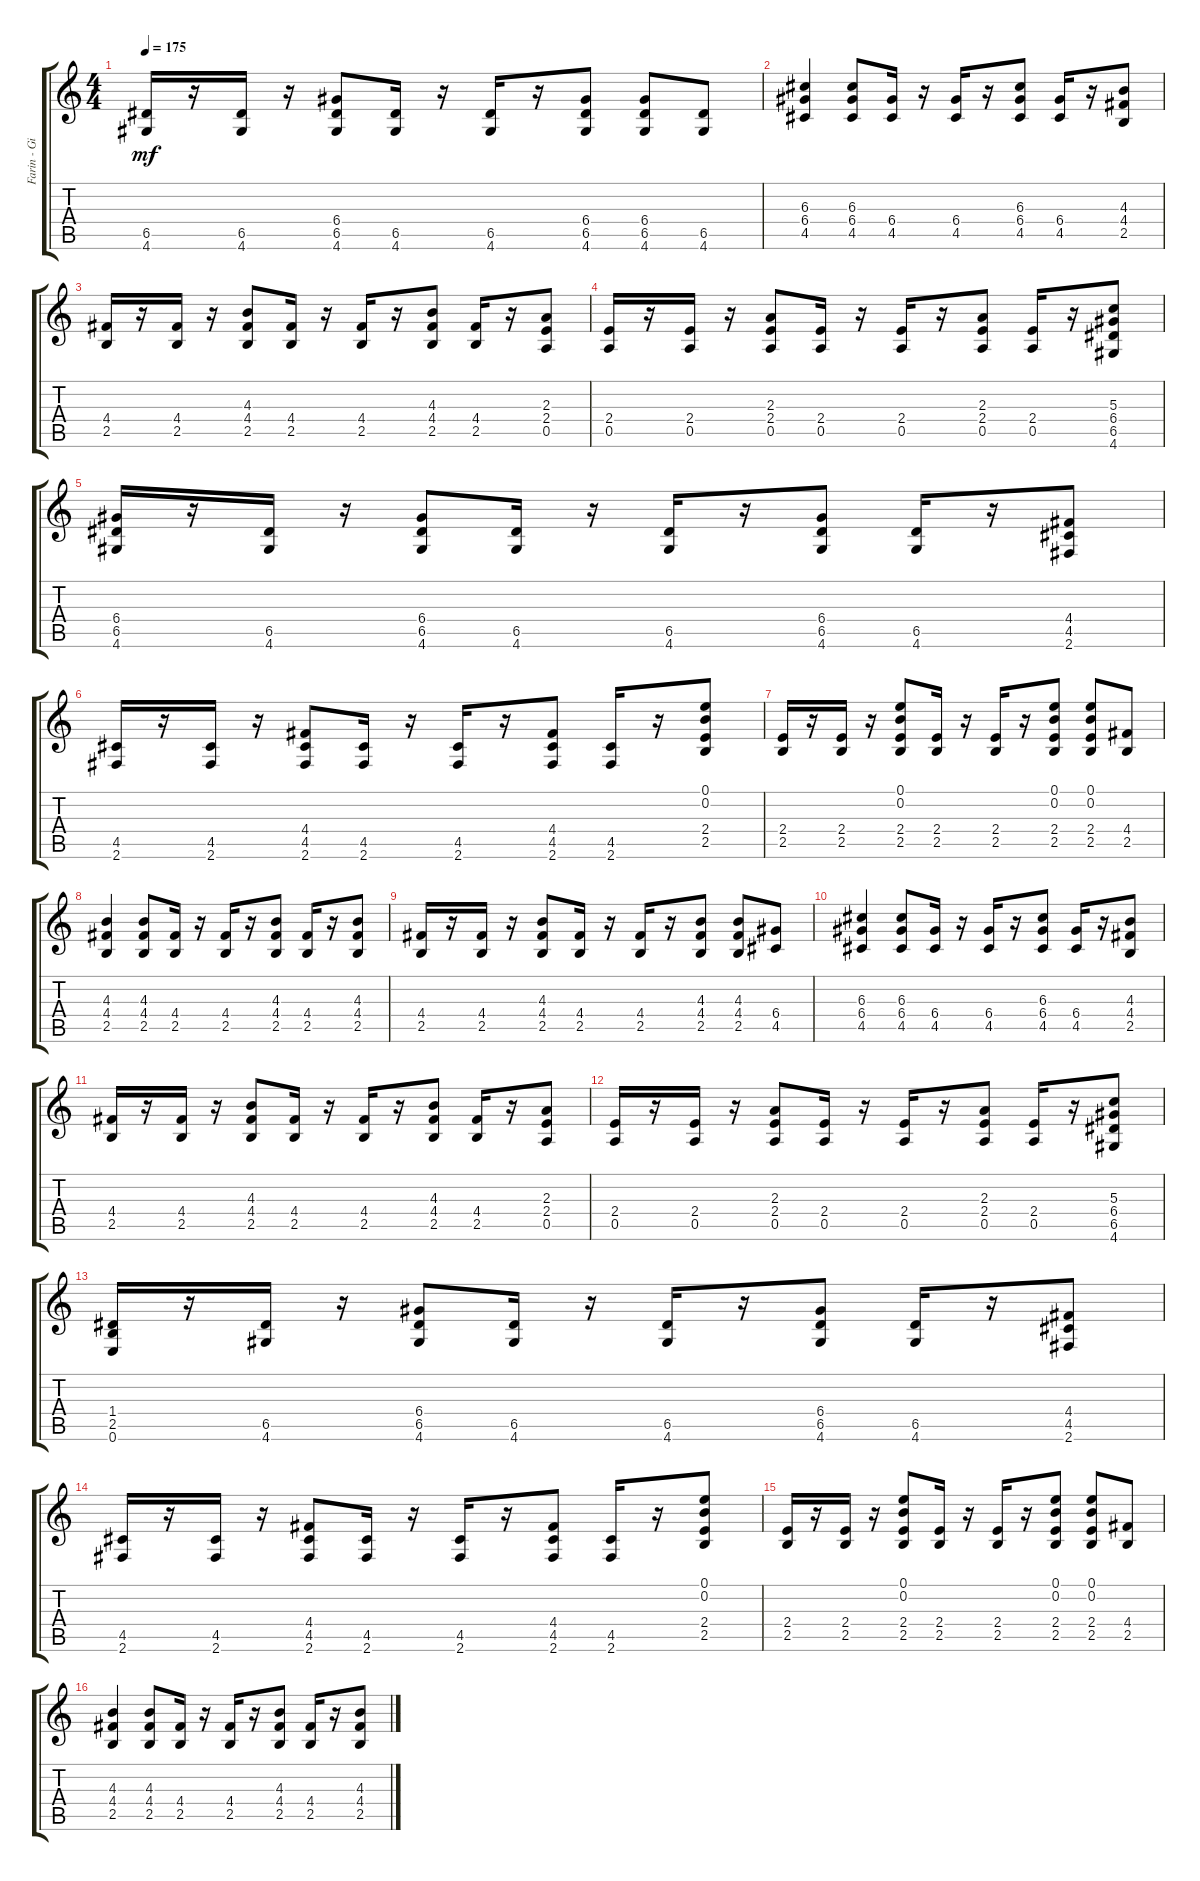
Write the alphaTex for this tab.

\track ("Farin - Gitarre 1/Intro" "Farin - Gi") {instrument overdrivenguitar}
\staff {score tabs}
\tuning (E4 B3 G3 D3 A2 E2) {hide}
\ts (4 4)
\tempo 175
\clef g2
\ks c
(6.5 4.6).16{dy mf} r.16 (6.5 4.6).16 r.16 (6.4 6.5 4.6).8 (6.5 4.6).16 r.16 (6.5 4.6).16 r.16 (6.4 6.5 4.6).8 (6.4 6.5 4.6).8 (6.5 4.6).8 |
(6.3 6.4 4.5).4 (6.3 6.4 4.5).8 (6.4 4.5).16 r.16 (6.4 4.5).16 r.16 (6.3 6.4 4.5).8 (6.4 4.5).16 r.16 (4.3 4.4 2.5).8 |
(4.4 2.5).16 r.16 (4.4 2.5).16 r.16 (4.3 4.4 2.5).8 (4.4 2.5).16 r.16 (4.4 2.5).16 r.16 (4.3 4.4 2.5).8 (4.4 2.5).16 r.16 (2.3 2.4 0.5).8 |
(2.4 0.5).16 r.16 (2.4 0.5).16 r.16 (2.3 2.4 0.5).8 (2.4 0.5).16 r.16 (2.4 0.5).16 r.16 (2.3 2.4 0.5).8 (2.4 0.5).16 r.16 (5.3 6.4 6.5 4.6).8 |
(6.4 6.5 4.6).16 r.16 (6.5 4.6).16 r.16 (6.4 6.5 4.6).8 (6.5 4.6).16 r.16 (6.5 4.6).16 r.16 (6.4 6.5 4.6).8 (6.5 4.6).16 r.16 (4.4 4.5 2.6).8 |
(4.5 2.6).16 r.16 (4.5 2.6).16 r.16 (4.4 4.5 2.6).8 (4.5 2.6).16 r.16 (4.5 2.6).16 r.16 (4.4 4.5 2.6).8 (4.5 2.6).16 r.16 (0.1 0.2 2.4 2.5).8 |
(2.4 2.5).16 r.16 (2.4 2.5).16 r.16 (0.1 0.2 2.4 2.5).8 (2.4 2.5).16 r.16 (2.4 2.5).16 r.16 (0.1 0.2 2.4 2.5).8 (0.1 0.2 2.4 2.5).8 (4.4 2.5).8 |
(4.3 4.4 2.5).4 (4.3 4.4 2.5).8 (4.4 2.5).16 r.16 (4.4 2.5).16 r.16 (4.3 4.4 2.5).8 (4.4 2.5).16 r.16 (4.3 4.4 2.5).8 |
(4.4 2.5).16 r.16 (4.4 2.5).16 r.16 (4.3 4.4 2.5).8 (4.4 2.5).16 r.16 (4.4 2.5).16 r.16 (4.3 4.4 2.5).8 (4.3 4.4 2.5).8 (6.4 4.5).8 |
(6.3 6.4 4.5).4 (6.3 6.4 4.5).8 (6.4 4.5).16 r.16 (6.4 4.5).16 r.16 (6.3 6.4 4.5).8 (6.4 4.5).16 r.16 (4.3 4.4 2.5).8 |
(4.4 2.5).16 r.16 (4.4 2.5).16 r.16 (4.3 4.4 2.5).8 (4.4 2.5).16 r.16 (4.4 2.5).16 r.16 (4.3 4.4 2.5).8 (4.4 2.5).16 r.16 (2.3 2.4 0.5).8 |
(2.4 0.5).16 r.16 (2.4 0.5).16 r.16 (2.3 2.4 0.5).8 (2.4 0.5).16 r.16 (2.4 0.5).16 r.16 (2.3 2.4 0.5).8 (2.4 0.5).16 r.16 (5.3 6.4 6.5 4.6).8 |
(1.4 2.5 0.6).16 r.16 (6.5 4.6).16 r.16 (6.4 6.5 4.6).8 (6.5 4.6).16 r.16 (6.5 4.6).16 r.16 (6.4 6.5 4.6).8 (6.5 4.6).16 r.16 (4.4 4.5 2.6).8 |
(4.5 2.6).16 r.16 (4.5 2.6).16 r.16 (4.4 4.5 2.6).8 (4.5 2.6).16 r.16 (4.5 2.6).16 r.16 (4.4 4.5 2.6).8 (4.5 2.6).16 r.16 (0.1 0.2 2.4 2.5).8 |
(2.4 2.5).16 r.16 (2.4 2.5).16 r.16 (0.1 0.2 2.4 2.5).8 (2.4 2.5).16 r.16 (2.4 2.5).16 r.16 (0.1 0.2 2.4 2.5).8 (0.1 0.2 2.4 2.5).8 (4.4 2.5).8 |
(4.3 4.4 2.5).4 (4.3 4.4 2.5).8 (4.4 2.5).16 r.16 (4.4 2.5).16 r.16 (4.3 4.4 2.5).8 (4.4 2.5).16 r.16 (4.3 4.4 2.5).8
